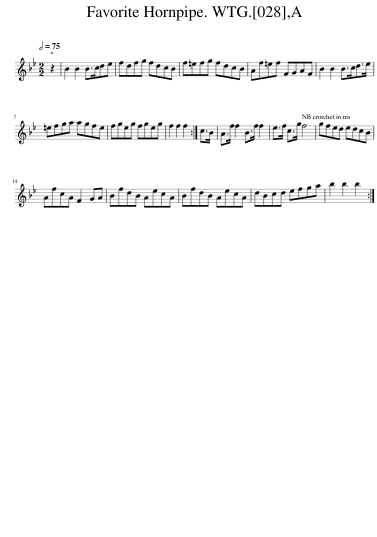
X:1
L:1/8
Q:1/2=75
M:2/2
I:linebreak $
K:Bb
V:1 treble
V:1
 z2 | B2 B2 B>cde | fdfg fdcB | f=efg fdcB | Af=ef FGAF | %5
 B2 B2 B>cd>e |$ =efga agfe | fgeg fgeg | f2 f2 f2 :| c>B | %10
 A>f f2 B>f f2 | e>f c>g f4 | gfed edcB |$ AfcA F2 GA | BfdB AecA | %15
 BfdB AecA | dBcd efga | b2 b2 b2 :| %18
